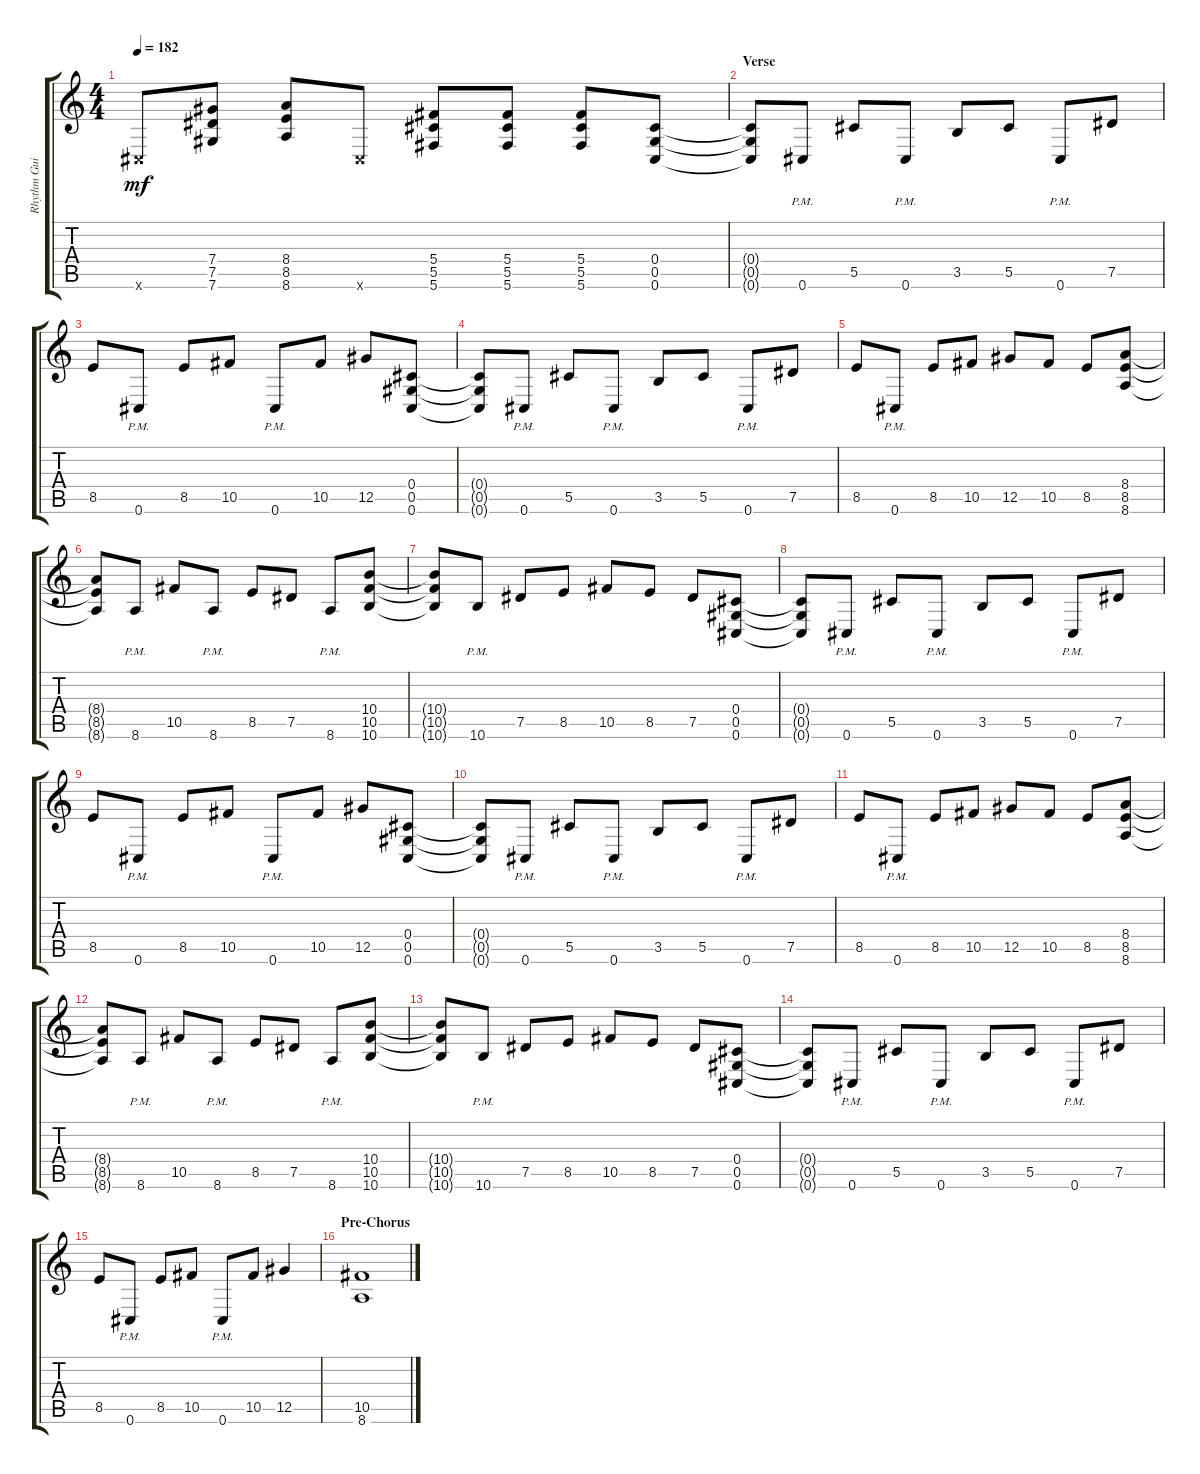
\track ("Rhythm Guitar" "Rhythm Gui") {instrument distortionguitar}
\staff {score tabs}
\tuning (Eb4 Bb3 Gb3 Db3 Ab2 Db2) {hide}
\ts (4 4)
\tempo 182
\clef g2
\ks c
0.6{x}.8{dy mf} (7.4 7.5 7.6).8 (8.4 8.5 8.6).8 0.6{x}.8 (5.4 5.5 5.6).8 (5.4 5.5 5.6).8 (5.4 5.5 5.6).8 (0.4 0.5 0.6).8 |
\section ("" "Verse")
(0.4{t} 0.5{t} 0.6{t}).8 0.6{pm}.8 5.5.8 0.6{pm}.8 3.5.8 5.5.8 0.6{pm}.8 7.5.8 |
8.5.8 0.6{pm}.8 8.5.8 10.5.8 0.6{pm}.8 10.5.8 12.5.8 (0.4 0.5 0.6).8 |
(0.4{t} 0.5{t} 0.6{t}).8 0.6{pm}.8 5.5.8 0.6{pm}.8 3.5.8 5.5.8 0.6{pm}.8 7.5.8 |
8.5.8 0.6{pm}.8 8.5.8 10.5.8 12.5.8 10.5.8 8.5.8 (8.4 8.5 8.6).8 |
(8.4{t} 8.5{t} 8.6{t}).8 8.6{pm}.8 10.5.8 8.6{pm}.8 8.5.8 7.5.8 8.6{pm}.8 (10.4 10.5 10.6).8 |
(10.4{t} 10.5{t} 10.6{t}).8 10.6{pm}.8 7.5.8 8.5.8 10.5.8 8.5.8 7.5.8 (0.4 0.5 0.6).8 |
(0.4{t} 0.5{t} 0.6{t}).8 0.6{pm}.8 5.5.8 0.6{pm}.8 3.5.8 5.5.8 0.6{pm}.8 7.5.8 |
8.5.8 0.6{pm}.8 8.5.8 10.5.8 0.6{pm}.8 10.5.8 12.5.8 (0.4 0.5 0.6).8 |
(0.4{t} 0.5{t} 0.6{t}).8 0.6{pm}.8 5.5.8 0.6{pm}.8 3.5.8 5.5.8 0.6{pm}.8 7.5.8 |
8.5.8 0.6{pm}.8 8.5.8 10.5.8 12.5.8 10.5.8 8.5.8 (8.4 8.5 8.6).8 |
(8.4{t} 8.5{t} 8.6{t}).8 8.6{pm}.8 10.5.8 8.6{pm}.8 8.5.8 7.5.8 8.6{pm}.8 (10.4 10.5 10.6).8 |
(10.4{t} 10.5{t} 10.6{t}).8 10.6{pm}.8 7.5.8 8.5.8 10.5.8 8.5.8 7.5.8 (0.4 0.5 0.6).8 |
(0.4{t} 0.5{t} 0.6{t}).8 0.6{pm}.8 5.5.8 0.6{pm}.8 3.5.8 5.5.8 0.6{pm}.8 7.5.8 |
8.5.8 0.6{pm}.8 8.5.8 10.5.8 0.6{pm}.8 10.5.8 12.5.4 |
\section ("" "Pre-Chorus")
(10.5 8.6).1
